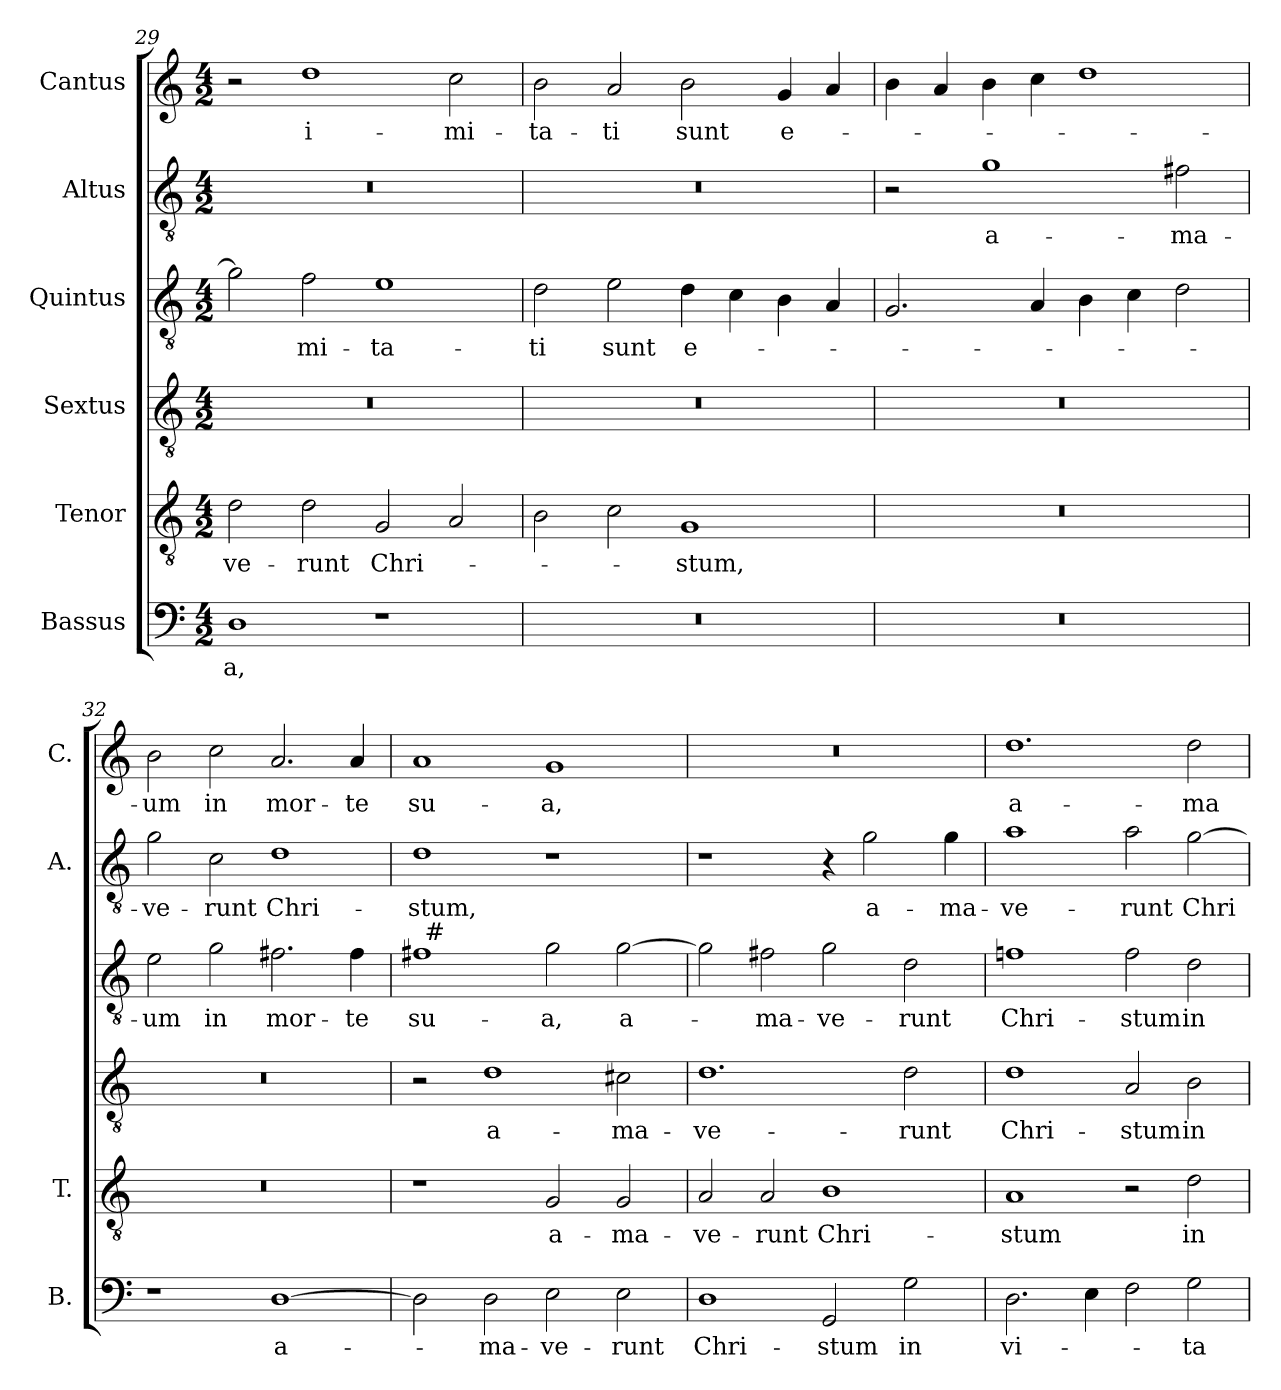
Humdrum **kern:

**kern	**text	**kern	**text	**kern	**text	**kern	**text	**kern	**text	**kern	**text
*part6	*part6	*part5	*part5	*part4	*part4	*part3	*part3	*part2	*part2	*part1	*part1
*staff6	*staff6	*staff5	*staff5	*staff4	*staff4	*staff3	*staff3	*staff2	*staff2	*staff1	*staff1
*I"Bassus	*	*I"Tenor	*	*I"Sextus	*	*I"Quintus	*	*I"Altus	*	*I"Cantus	*
*I'B.	*	*I'T.	*	*	*	*	*	*I'A.	*	*I'C.	*
*clefF4	*	*clefGv2	*	*clefGv2	*	*clefGv2	*	*clefGv2	*	*clefG2	*
*	*	*ITrd7c12	*	*ITrd7c12	*	*ITrd7c12	*	*ITrd7c12	*	*	*
*k[]	*	*k[]	*	*k[]	*	*k[]	*	*k[]	*	*k[]	*
*C:	*	*C:	*	*C:	*	*C:	*	*C:	*	*C:	*
*M4/2	*	*M4/2	*	*M4/2	*	*M4/2	*	*M4/2	*	*M4/2	*
=29	=29	=29	=29	=29	=29	=29	=29	=29	=29	=29	=29
!	!LO:LY:b	!	!LO:LY:b	!LO:N:vis=1	!	!	!	!LO:N:vis=1	!	!	!
1D	-a,	2D\	-ve-	0r	.	2G\]	.	0r	.	2r	.
!	!	!	!LO:LY:b	!	!	!	!LO:LY:b	!	!	!	!LO:LY:b
.	.	2D\	-runt	.	.	2F\	-mi-	.	.	1dd	i-
!	!	!	!LO:LY:b	!	!	!	!LO:LY:b	!	!	!	!
1r	.	2GG/	Chri-	.	.	1E	-ta-	.	.	.	.
!	!	!	!	!	!	!	!	!	!	!	!LO:LY:b
.	.	2AA/	.	.	.	.	.	.	.	2cc\	-mi-
=30	=30	=30	=30	=30	=30	=30	=30	=30	=30	=30	=30
!LO:N:vis=1	!	!	!	!LO:N:vis=1	!	!	!LO:LY:b	!LO:N:vis=1	!	!	!LO:LY:b
0r	.	2BB\	.	0r	.	2D\	-ti	0r	.	2b\	-ta-
!	!	!	!	!	!	!	!LO:LY:b	!	!	!	!LO:LY:b
.	.	2C\	.	.	.	2E\	sunt	.	.	2a/	-ti
!	!	!	!LO:LY:b	!	!	!	!LO:LY:b	!	!	!	!LO:LY:b
.	.	1GG	-stum,	.	.	4D\	e-	.	.	2b\	sunt
.	.	.	.	.	.	4C\	.	.	.	.	.
!	!	!	!	!	!	!	!	!	!	!	!LO:LY:b
.	.	.	.	.	.	4BB\	.	.	.	4g/	e-
.	.	.	.	.	.	4AA/	.	.	.	4a/	.
=31	=31	=31	=31	=31	=31	=31	=31	=31	=31	=31	=31
!LO:N:vis=1	!	!LO:N:vis=1	!	!LO:N:vis=1	!	!	!	!	!	!	!
0r	.	0r	.	0r	.	2.GG/	.	2r	.	4b\	.
.	.	.	.	.	.	.	.	.	.	4a/	.
!	!	!	!	!	!	!	!	!	!LO:LY:b	!	!
.	.	.	.	.	.	.	.	1G	a-	4b\	.
.	.	.	.	.	.	4AA/	.	.	.	4cc\	.
.	.	.	.	.	.	4BB\	.	.	.	1dd	.
.	.	.	.	.	.	4C\	.	.	.	.	.
!	!	!	!	!	!	!	!	!	!LO:LY:b	!	!
.	.	.	.	.	.	2D\	.	2F#X\	-ma-	.	.
!!LO:LB:g=z
=32	=32	=32	=32	=32	=32	=32	=32	=32	=32	=32	=32
!	!	!LO:N:vis=1	!	!LO:N:vis=1	!	!	!LO:LY:b	!	!LO:LY:b	!	!LO:LY:b
1r	.	0r	.	0r	.	2E\	-um	2G\	-ve-	2b\	-um
!	!	!	!	!	!	!	!LO:LY:b	!	!LO:LY:b	!	!LO:LY:b
.	.	.	.	.	.	2G\	in	2C\	-runt	2cc\	in
!	!LO:LY:b	!	!	!	!	!	!LO:LY:b	!	!LO:LY:b	!	!LO:LY:b
[>1D	a-	.	.	.	.	2.F#X\	mor-	1D	Chri-	2.a/	mor-
!	!	!	!	!	!	!	!LO:LY:b	!	!	!	!LO:LY:b
.	.	.	.	.	.	4F#\	-te	.	.	4a/	-te
=33	=33	=33	=33	=33	=33	=33	=33	=33	=33	=33	=33
!	!	!	!	!	!	!	!LO:LY:b	!	!LO:LY:b	!	!LO:LY:b
*	*	*	*	*	*	*^	*	*	*	*	*
2D\]	.	1r	.	2r	.	1F#	32ryy	su-	1D	-stum,	1a	su-
!	!	!	!	!	!	!	!LO:TX:a:t=#	!	!	!	!	!
.	.	.	.	.	.	.	1ryy	.	.	.	.	.
!	!LO:LY:b	!	!	!	!LO:LY:b	!	!	!	!	!	!	!
2D\	-ma-	.	.	1D	a-	.	.	.	.	.	.	.
!	!LO:LY:b	!	!LO:LY:b	!	!	!	!	!LO:LY:b	!	!	!	!LO:LY:b
2E\	-ve-	2GG/	a-	.	.	2G\	.	-a,	1r	.	1g	-a,
.	.	.	.	.	.	.	2ryy	.	.	.	.	.
!	!LO:LY:b	!	!LO:LY:b	!	!LO:LY:b	!	!	!LO:LY:b	!	!	!	!
2E\	-runt	2GG/	-ma-	2C#X\	-ma-	[>2G\	.	a-	.	.	.	.
.	.	.	.	.	.	.	4...ryy	.	.	.	.	.
=34	=34	=34	=34	=34	=34	=34	=34	=34	=34	=34	=34	=34
!	!LO:LY:b	!	!LO:LY:b	!	!LO:LY:b	!	!	!	!	!	!LO:N:vis=1	!
*	*	*	*	*	*	*v	*v	*	*	*	*	*
1D	Chri-	2AA/	-ve-	1.D	-ve-	2G\]	.	1r	.	0r	.
!	!	!	!LO:LY:b	!	!	!	!LO:LY:b	!	!	!	!
.	.	2AA/	-runt	.	.	2F#X\	-ma-	.	.	.	.
!	!LO:LY:b	!	!LO:LY:b	!	!	!	!LO:LY:b	!	!	!	!
2GG/	-stum	1BB	Chri-	.	.	2G\	-ve-	4r	.	.	.
!	!	!	!	!	!	!	!	!	!LO:LY:b	!	!
.	.	.	.	.	.	.	.	2G\	a-	.	.
!	!LO:LY:b	!	!	!	!LO:LY:b	!	!LO:LY:b	!	!	!	!
2G\	in	.	.	2D\	-runt	2D\	-runt	.	.	.	.
!	!	!	!	!	!	!	!	!	!LO:LY:b	!	!
.	.	.	.	.	.	.	.	4G\	-ma-	.	.
=35	=35	=35	=35	=35	=35	=35	=35	=35	=35	=35	=35
!	!LO:LY:b	!	!LO:LY:b	!	!LO:LY:b	!	!LO:LY:b	!	!LO:LY:b	!	!LO:LY:b
2.D\	vi-	1AA	-stum	1D	Chri-	1Fn	Chri-	1A	-ve-	1.dd	a-
4E\	.	.	.	.	.	.	.	.	.	.	.
!	!	!	!	!	!LO:LY:b	!	!LO:LY:b	!	!LO:LY:b	!	!
2F\	.	2r	.	2AA/	-stum	2F\	-stum	2A\	-runt	.	.
!	!LO:LY:b	!	!LO:LY:b	!	!LO:LY:b	!	!LO:LY:b	!	!LO:LY:b	!	!LO:LY:b
2G\	-ta	2D\	in	2BB\	in	2D\	in	[>2G\	Chri-	2dd\	-ma-
=	=	=	=	=	=	=	=	=	=	=	=
*-	*-	*-	*-	*-	*-	*-	*-	*-	*-	*-	*-
